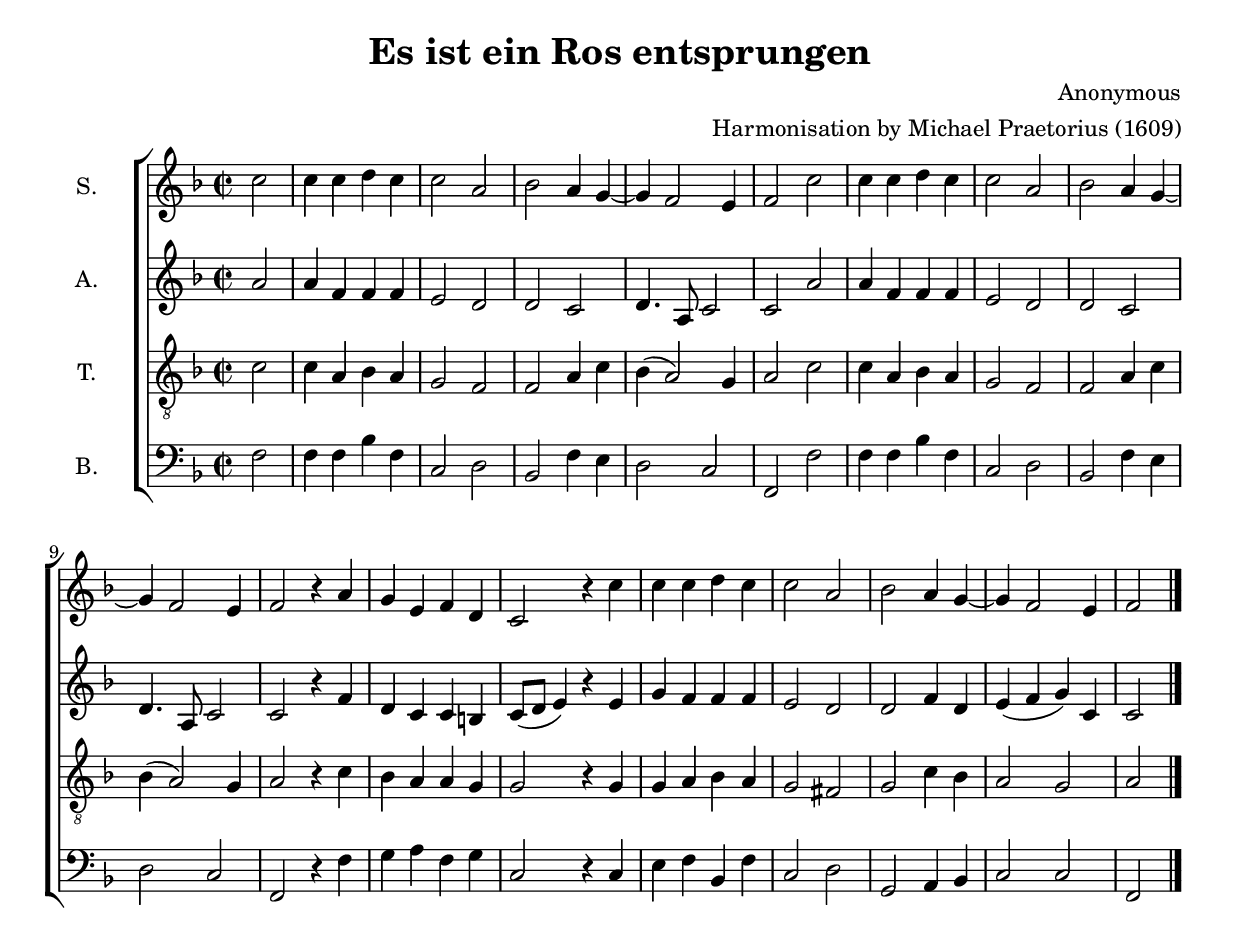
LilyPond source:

\version "2.18.2"
\language "deutsch"

\header {
  title = "Es ist ein Ros entsprungen"
  composer = "Anonymous"
  arranger = "Harmonisation by Michael Praetorius (1609)"
  % Voreingestellte LilyPond-Tagline entfernen
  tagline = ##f
}

\paper {
  #(set-paper-size "a4")
}

global = {
  \key f \major
  \time 2/2
  \partial 2
}

soprano = \relative c'' {
  \global
  c2 c4 c d c c2 a b a4 g ~ g f2 e4 f2 
  c'2 c4 c d c c2 a b a4 g ~ g f2 e4 f2 r4
  a g e f d c2 r4
  c' c c d c c2 a b a4 g ~ g f2 e4 f2
  \bar "|." 
}

alto = \relative c' {
  \global
  a'2 a4 f f f e2 d d c d4. a8 c2 c2 
  a'2 a4 f f f e2 d d c d4. a8 c2 c2 r4
  f d c c h c8 ( d e4 ) r
  e g f f f e2 d d f4 d e ( f g ) c, c2
  \bar "|." 
  
}

tenor = \relative c' {
  \global
  c2 c4 a b a g2 f f a4 c b ( a2 ) g4 a2
  c2 c4 a b a g2 f f a4 c b ( a2 ) g4 a2 r4
  c b a a g g2 r4
  g g a b a g2 fis g c4 b a2 g a
  \bar "|." 
  
}

bass = \relative c {
  \global
  f2 f4 f b f c2 d b f'4 e d2 c f,
  f'2 f4 f b f c2 d b f'4 e d2 c f, r4
  f' g a f g c,2 r4
  c e f b, f' c2 d g, a4 b c2 c f,
  \bar "|." 
  
}

verseOne = \lyricmode {
  \set stanza = "1."
  % Liedtext folgt hier.
  
}

verseTwo = \lyricmode {
  \set stanza = "2."
  % Liedtext folgt hier.
  
}

verseThree = \lyricmode {
  \set stanza = "3."
  % Liedtext folgt hier.
  
}

rehearsalMidi = #
(define-music-function
 (parser location name midiInstrument lyrics) (string? string? ly:music?)
 #{
   \unfoldRepeats <<
     \new Staff = "soprano" \new Voice = "soprano" { \soprano }
     \new Staff = "alto" \new Voice = "alto" { \alto }
     \new Staff = "tenor" \new Voice = "tenor" { \tenor }
     \new Staff = "bass" \new Voice = "bass" { \bass }
     \context Staff = $name {
       \set Score.midiMinimumVolume = #0.5
       \set Score.midiMaximumVolume = #0.5
       \set Score.tempoWholesPerMinute = #(ly:make-moment 100 4)
       \set Staff.midiMinimumVolume = #0.8
       \set Staff.midiMaximumVolume = #1.0
       \set Staff.midiInstrument = $midiInstrument
     }
     \new Lyrics \with {
       alignBelowContext = $name
     } \lyricsto $name $lyrics
   >>
 #})

\score {
  \new ChoirStaff <<
    \new Staff \with {
      midiInstrument = "Choir aahs"
      instrumentName = "S."
    } { \soprano }
    \addlyrics { \verseOne }
    \addlyrics { \verseTwo }
    \addlyrics { \verseThree }
    \new Staff \with {
      midiInstrument = "Choir aahs"
      instrumentName = "A."
    } { \alto }
    \addlyrics { \verseOne }
    \addlyrics { \verseTwo }
    \addlyrics { \verseThree }
    \new Staff \with {
      midiInstrument = "Choir aahs"
      instrumentName = "T."
    } { \clef "treble_8" \tenor }
    \addlyrics { \verseOne }
    \addlyrics { \verseTwo }
    \addlyrics { \verseThree }
    \new Staff \with {
      midiInstrument = "Choir aahs"
      instrumentName = "B."
    } { \clef bass \bass }
    \addlyrics { \verseOne }
    \addlyrics { \verseTwo }
    \addlyrics { \verseThree }
  >>
  \layout { }
  \midi {
    \tempo 4=100
  }
}

% MIDI-Dateien zum Proben:
\book {
  \bookOutputSuffix "soprano"
  \score {
    \rehearsalMidi "soprano" "soprano sax" \verseOne
    \midi { }
  }
}

\book {
  \bookOutputSuffix "alto"
  \score {
    \rehearsalMidi "alto" "soprano sax" \verseOne
    \midi { }
  }
}

\book {
  \bookOutputSuffix "tenor"
  \score {
    \rehearsalMidi "tenor" "tenor sax" \verseOne
    \midi { }
  }
}

\book {
  \bookOutputSuffix "bass"
  \score {
    \rehearsalMidi "bass" "tenor sax" \verseOne
    \midi { }
  }
}

